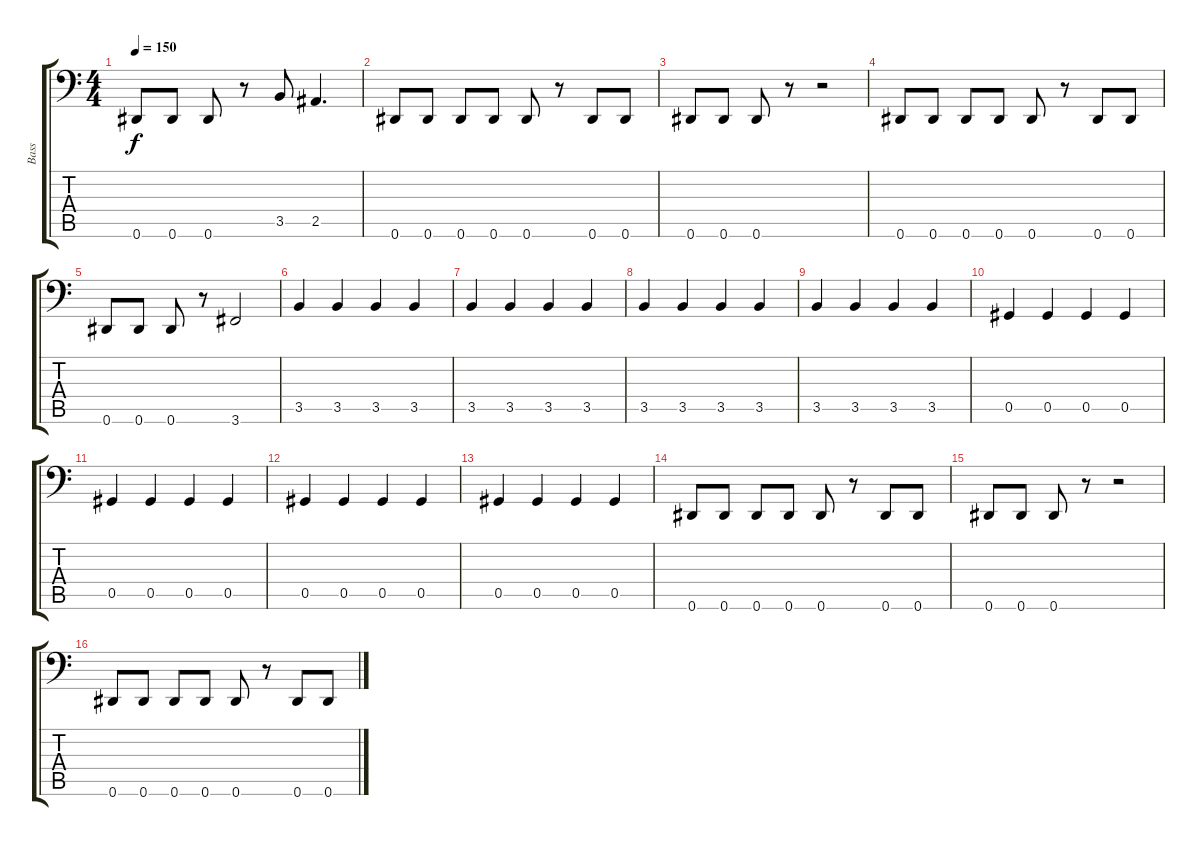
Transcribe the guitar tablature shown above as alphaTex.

\track ("Bass" "Bass") {instrument electricbassfinger}
\staff {score tabs}
\tuning (Eb3 Bb2 Gb2 Db2 Ab1 Eb1) {hide}
\ts (4 4)
\tempo 150
\clef f4
\ks c
0.6.8{dy f} 0.6.8 0.6.8 r.8 3.5.8 2.5.4{d} |
0.6.8 0.6.8 0.6.8 0.6.8 0.6.8 r.8 0.6.8 0.6.8 |
0.6.8 0.6.8 0.6.8 r.8 r.2 |
0.6.8 0.6.8 0.6.8 0.6.8 0.6.8 r.8 0.6.8 0.6.8 |
0.6.8 0.6.8 0.6.8 r.8 3.6.2 |
3.5.4 3.5.4 3.5.4 3.5.4 |
3.5.4 3.5.4 3.5.4 3.5.4 |
3.5.4 3.5.4 3.5.4 3.5.4 |
3.5.4 3.5.4 3.5.4 3.5.4 |
0.5.4 0.5.4 0.5.4 0.5.4 |
0.5.4 0.5.4 0.5.4 0.5.4 |
0.5.4 0.5.4 0.5.4 0.5.4 |
0.5.4 0.5.4 0.5.4 0.5.4 |
0.6.8 0.6.8 0.6.8 0.6.8 0.6.8 r.8 0.6.8 0.6.8 |
0.6.8 0.6.8 0.6.8 r.8 r.2 |
0.6.8 0.6.8 0.6.8 0.6.8 0.6.8 r.8 0.6.8 0.6.8
